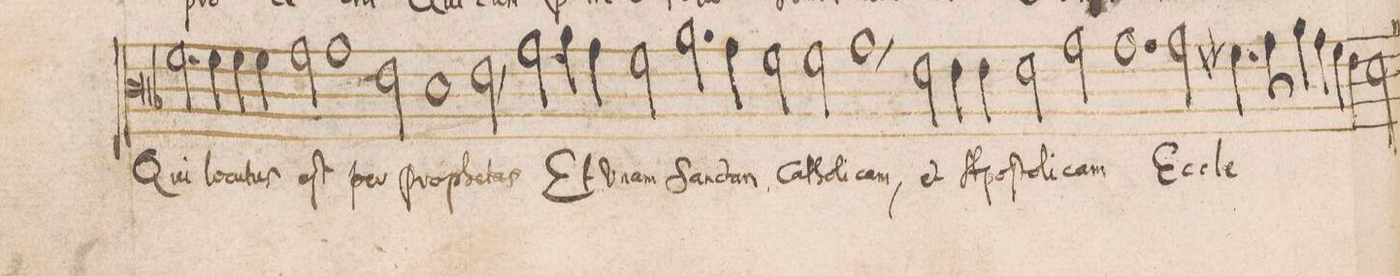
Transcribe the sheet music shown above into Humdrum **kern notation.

**kern	**text
*I"DISCANTVS	*
*clefC3	*
*k[b-]	*
*met(C|)	*
*M2/1	*
2.f\	Qui
4f\	lo-
4f\	-cu-
4f\	-tus
=151-	=151-
2g\	eſt
1g	per
2e\	Pro-
=152-	=152-
1d	-phe-
2e,\	-tas
2g\	Et
=153-	=153-
4a\	V-
4g\	-nam
2f\	San-
2.a\	-ctam
4g\	Ca-
=154-	=154-
2f\	-tho-
2f\	-li-
1g,	-cam,
=155-	=155-
2e\	et
4e\	A-
4e\	-po-
2e\	-ſto-
2g\	-li-
=156-	=156-
1.g	-cam
2g\	Ec-
=157-	=157-
4.f#X\	-cle-
8g\	.
4a\	.
4g\	.
4f#\	.
4e\	.
*custos:a	*
2d\	.
=158-	=158-
*-	*-
